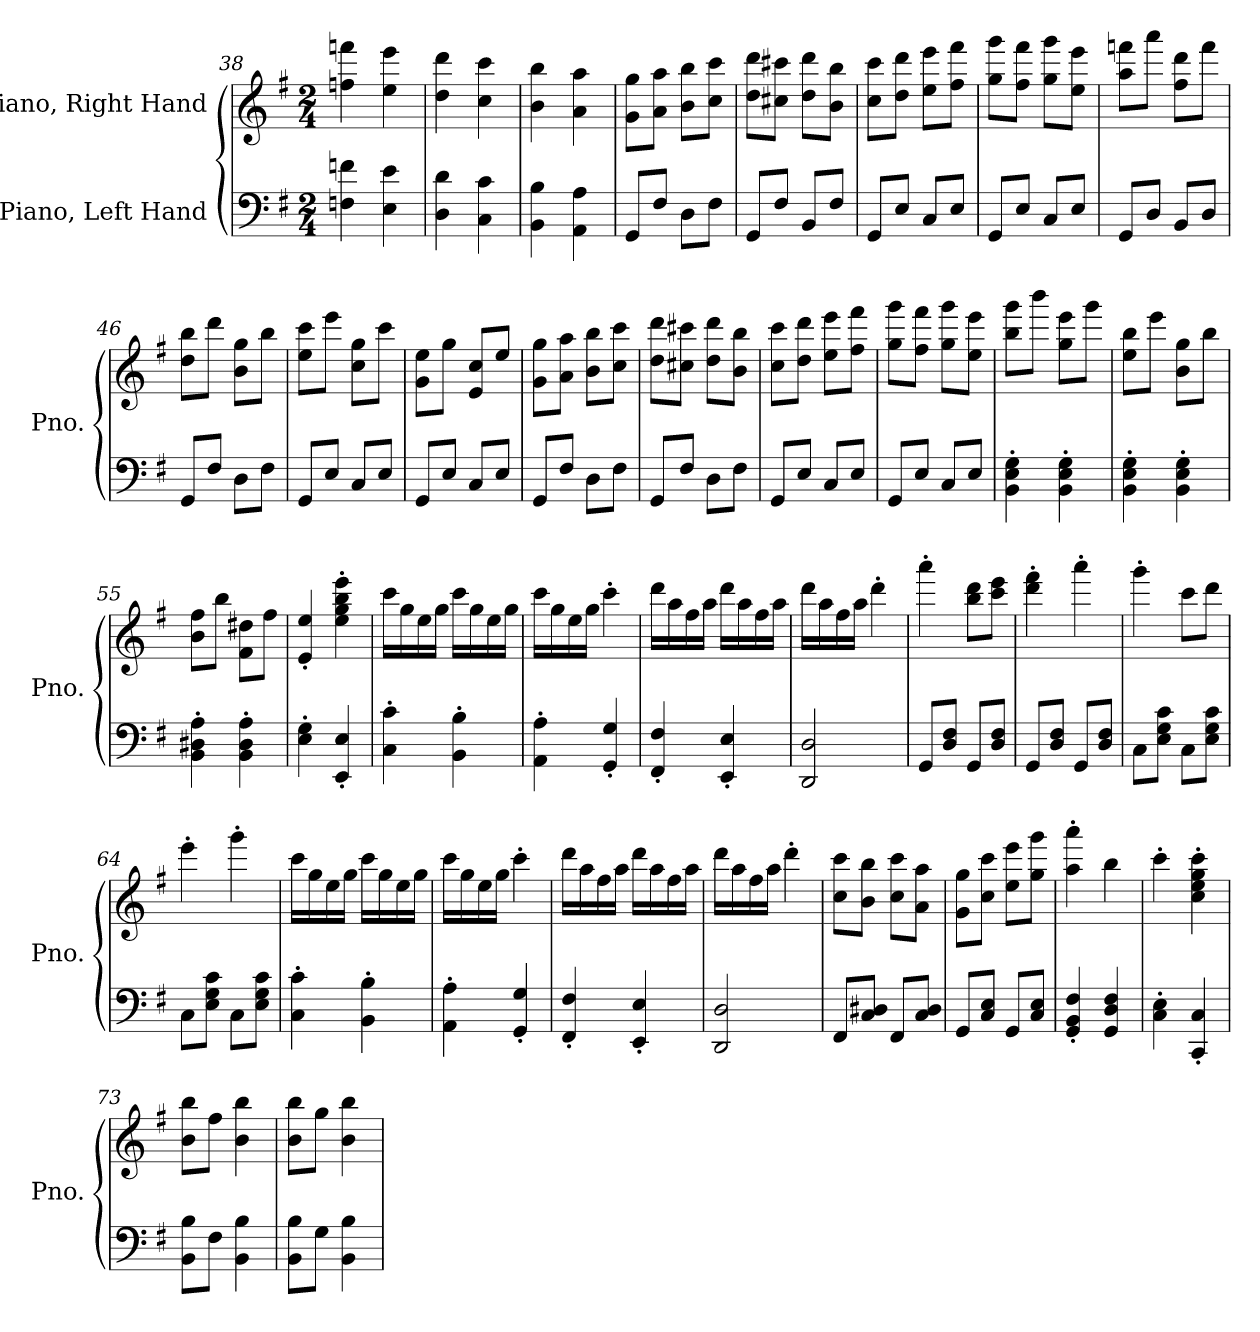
**kern	**kern
*part2	*part1
*staff2	*staff1
*I"Piano, Left Hand	*I"Piano, Right Hand
*I'Pno.	*I'Pno.
*clefF4	*clefG2
*k[f#]	*k[f#]
*M2/4	*M2/4
=38	=38
4Fn\ 4fn\	4ffn\ 4fffn\
4E\ 4e\	4ee\ 4eee\
=39	=39
4D\ 4d\	4dd\ 4ddd\
4C\ 4c\	4cc\ 4ccc\
=40	=40
4BB\ 4B\	4b\ 4bb\
4AA\ 4A\	4a\ 4aa\
=41	=41
8GG/L	8g\ 8gg\L
8F#/J	8a\ 8aa\J
8D\L	8b\ 8bb\L
8F#\J	8cc\ 8ccc\J
!!LO:PB:g=z
=42	=42
8GG/L	8dd\ 8ddd\L
8F#/J	8cc#X\ 8ccc#X\J
8BB/L	8dd\ 8ddd\L
8F#/J	8b\ 8bb\J
=43	=43
8GG/L	8cc\ 8ccc\L
8E/J	8dd\ 8ddd\J
8C/L	8ee\ 8eee\L
8E/J	8ff#\ 8fff#\J
=44	=44
8GG/L	8gg\ 8ggg\L
8E/J	8ff#\ 8fff#\J
8C/L	8gg\ 8ggg\L
8E/J	8ee\ 8eee\J
=45	=45
8GG/L	8aa\ 8fffn\L
8D/J	8aaa\J
8BB/L	8ff#\ 8ddd\L
8D/J	8fff\J
=46	=46
8GG/L	8dd\ 8bb\L
8F#/J	8ddd\J
8D\L	8b\ 8gg\L
8F#\J	8bb\J
=47	=47
8GG/L	8ee\ 8ccc\L
8E/J	8eee\J
8C/L	8cc\ 8gg\L
8E/J	8ccc\J
=48	=48
8GG/L	8g\ 8ee\L
8E/J	8gg\J
8C/L	8e/ 8cc/L
8E/J	8ee/J
!!LO:LB:g=z
=49	=49
8GG/L	8g\ 8gg\L
8F#/J	8a\ 8aa\J
8D\L	8b\ 8bb\L
8F#\J	8cc\ 8ccc\J
=50	=50
8GG/L	8dd\ 8ddd\L
8F#/J	8cc#X\ 8ccc#X\J
8D\L	8dd\ 8ddd\L
8F#\J	8b\ 8bb\J
=51	=51
8GG/L	8cc\ 8ccc\L
8E/J	8dd\ 8ddd\J
8C/L	8ee\ 8eee\L
8E/J	8ff#\ 8fff#\J
=52	=52
8GG/L	8gg\ 8ggg\L
8E/J	8ff#\ 8fff#\J
8C/L	8gg\ 8ggg\L
8E/J	8ee\ 8eee\J
=53	=53
4BB\' 4E\' 4G\'	8bb\ 8ggg\L
.	8bbb\J
4BB\' 4E\' 4G\'	8gg\ 8eee\L
.	8ggg\J
=54	=54
4BB\' 4E\' 4G\'	8ee\ 8bb\L
.	8eee\J
4BB\' 4E\' 4G\'	8b\ 8gg\L
.	8bb\J
=55	=55
4BB\' 4D#X\' 4A\'	8b\ 8ff#\L
.	8bb\J
4BB\' 4D#\' 4A\'	8f#\ 8dd#X\L
.	8ff#\J
!!LO:LB:g=z
=56	=56
4E\' 4G\'	4e/' 4ee/'
4EE/' 4E/'	4ee\' 4gg\' 4bb\' 4eee\'
=57	=57
4C\' 4c\'	16ccc\LL
.	16gg\
.	16ee\
.	16gg\JJ
4BB\' 4B\'	16ccc\LL
.	16gg\
.	16ee\
.	16gg\JJ
=58	=58
4AA\' 4A\'	16ccc\LL
.	16gg\
.	16ee\
.	16gg\JJ
4GG/' 4G/'	4ccc'\
=59	=59
4FF#/' 4F#/'	16ddd\LL
.	16aa\
.	16ff#\
.	16aa\JJ
4EE/' 4E/'	16ddd\LL
.	16aa\
.	16ff#\
.	16aa\JJ
=60	=60
2DD/ 2D/	16ddd\LL
.	16aa\
.	16ff#\
.	16aa\JJ
.	4ddd'\
=61	=61
8GG/L	4aaa'\
8D/ 8F#/J	.
8GG/L	8bb\ 8ddd\L
8D/ 8F#/J	8ccc\ 8eee\J
!!LO:LB:g=z
=62	=62
8GG/L	4ddd\' 4fff#\'
8D/ 8F#/J	.
8GG/L	4aaa'\
8D/ 8F#/J	.
=63	=63
8C\L	4ggg'\
8E\ 8G\ 8c\J	.
8C\L	8ccc\L
8E\ 8G\ 8c\J	8ddd\J
=64	=64
8C\L	4eee'\
8E\ 8G\ 8c\J	.
8C\L	4ggg'\
8E\ 8G\ 8c\J	.
=65	=65
4C\' 4c\'	16ccc\LL
.	16gg\
.	16ee\
.	16gg\JJ
4BB\' 4B\'	16ccc\LL
.	16gg\
.	16ee\
.	16gg\JJ
=66	=66
4AA\' 4A\'	16ccc\LL
.	16gg\
.	16ee\
.	16gg\JJ
4GG/' 4G/'	4ccc'\
=67	=67
4FF#/' 4F#/'	16ddd\LL
.	16aa\
.	16ff#\
.	16aa\JJ
4EE/' 4E/'	16ddd\LL
.	16aa\
.	16ff#\
.	16aa\JJ
!!LO:LB:g=z
=68	=68
2DD/ 2D/	16ddd\LL
.	16aa\
.	16ff#\
.	16aa\JJ
.	4ddd'\
=69	=69
8FF#/L	8cc\ 8ccc\L
8C/ 8D#X/J	8b\ 8bb\J
8FF#/L	8cc\ 8ccc\L
8C/ 8D#/J	8a\ 8aa\J
=70	=70
8GG/L	8g\ 8gg\L
8C/ 8E/J	8cc\ 8ccc\J
8GG/L	8ee\ 8eee\L
8C/ 8E/J	8gg\ 8ggg\J
=71	=71
4GG/' 4BB/' 4F#/'	4aa\' 4aaa\'
4GG/ 4D/ 4F#/	4bb\
=72	=72
4C\' 4E\'	4ccc'\
4CC/' 4C/'	4cc\' 4ee\' 4gg\' 4ccc\'
=73	=73
8BB\ 8B\L	8b\ 8bb\L
8F#\J	8ff#\J
4BB\ 4B\	4b\ 4bb\
=74	=74
8BB\ 8B\L	8b\ 8bb\L
8G\J	8gg\J
4BB\ 4B\	4b\ 4bb\
=	=
*-	*-
